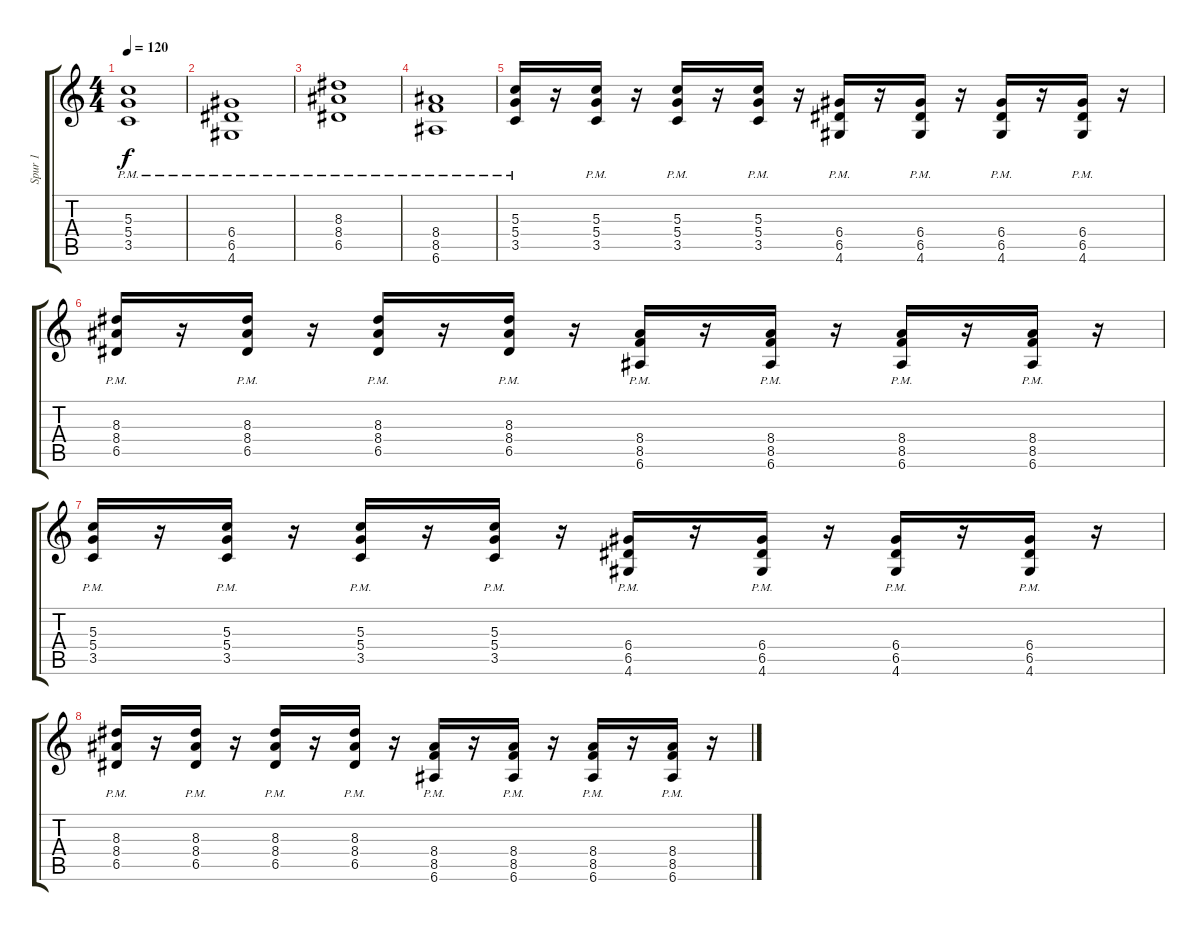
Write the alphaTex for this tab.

\track ("Spur 1" "Spur 1") {instrument acousticguitarsteel}
\staff {score tabs}
\tuning (E4 B3 G3 D3 A2 E2) {hide}
\ts (4 4)
\tempo 120
\clef g2
\ks c
(5.3 5.4{pm} 3.5{pm}).1{dy f} |
(6.4 6.5{pm} 4.6{pm}).1 |
(8.3 8.4{pm} 6.5{pm}).1 |
(8.4 8.5{pm} 6.6{pm}).1 |
(5.3 5.4{pm} 3.5{pm}).16 r.16 (5.3 5.4{pm} 3.5{pm}).16 r.16 (5.3 5.4{pm} 3.5{pm}).16 r.16 (5.3 5.4{pm} 3.5{pm}).16 r.16 (6.4 6.5{pm} 4.6{pm}).16 r.16 (6.4 6.5{pm} 4.6{pm}).16 r.16 (6.4 6.5{pm} 4.6{pm}).16 r.16 (6.4 6.5{pm} 4.6{pm}).16 r.16 |
(8.3 8.4{pm} 6.5{pm}).16 r.16 (8.3 8.4{pm} 6.5{pm}).16 r.16 (8.3 8.4{pm} 6.5{pm}).16 r.16 (8.3 8.4{pm} 6.5{pm}).16 r.16 (8.4 8.5{pm} 6.6{pm}).16 r.16 (8.4 8.5{pm} 6.6{pm}).16 r.16 (8.4 8.5{pm} 6.6{pm}).16 r.16 (8.4 8.5{pm} 6.6{pm}).16 r.16 |
(5.3 5.4{pm} 3.5{pm}).16 r.16 (5.3 5.4{pm} 3.5{pm}).16 r.16 (5.3 5.4{pm} 3.5{pm}).16 r.16 (5.3 5.4{pm} 3.5{pm}).16 r.16 (6.4 6.5{pm} 4.6{pm}).16 r.16 (6.4 6.5{pm} 4.6{pm}).16 r.16 (6.4 6.5{pm} 4.6{pm}).16 r.16 (6.4 6.5{pm} 4.6{pm}).16 r.16 |
(8.3 8.4{pm} 6.5{pm}).16 r.16 (8.3 8.4{pm} 6.5{pm}).16 r.16 (8.3 8.4{pm} 6.5{pm}).16 r.16 (8.3 8.4{pm} 6.5{pm}).16 r.16 (8.4 8.5{pm} 6.6{pm}).16 r.16 (8.4 8.5{pm} 6.6{pm}).16 r.16 (8.4 8.5{pm} 6.6{pm}).16 r.16 (8.4 8.5{pm} 6.6{pm}).16 r.16
